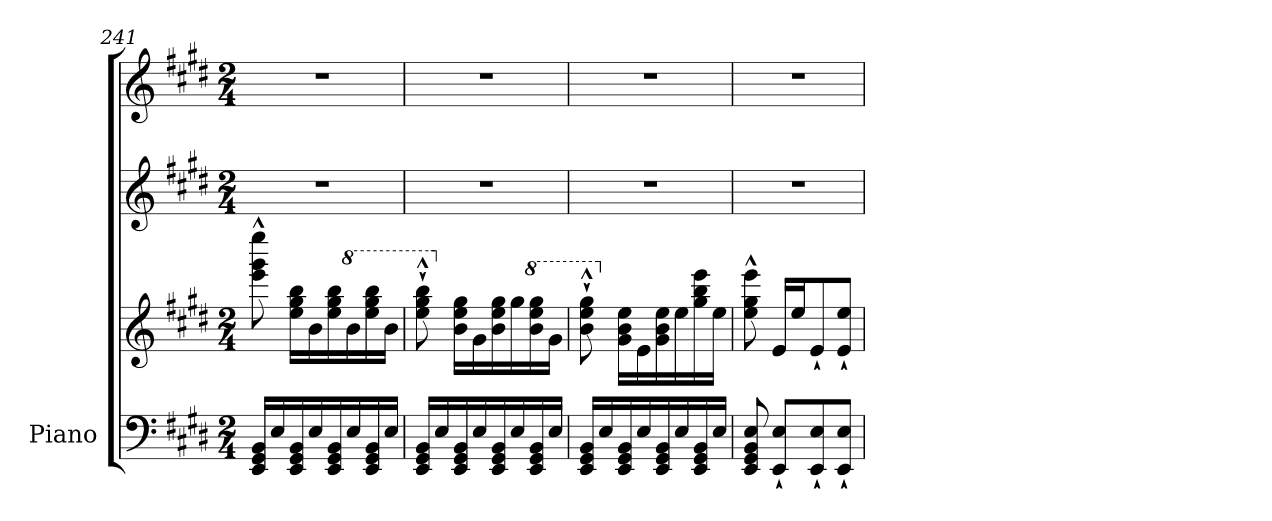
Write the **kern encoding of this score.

**kern	**kern	**kern	**kern
*part1	*part1	*part1	*part1
*staff4	*staff3	*staff2	*staff1
*I"Piano	*	*	*
*I'Pno.	*	*	*
*clefF4	*clefG2	*clefG2	*clefG2
*k[f#c#g#d#]	*k[f#c#g#d#]	*k[f#c#g#d#]	*k[f#c#g#d#]
*M2/4	*M2/4	*M2/4	*M2/4
=241	=241	=241	=241
16EE/ 16GG#/ 16BB/LL	8eee\^^ 8ggg#\^^ 8eeee\^^	2r	2r
16E/	.	.	.
16EE/ 16GG#/ 16BB/	16ee\ 16gg#\ 16bb\LL	.	.
16E/	16b\	.	.
16EE/ 16GG#/ 16BB/	16ee\ 16gg#\ 16bb\	.	.
*	*8va	*	*
16E/	16bb\	.	.
16EE/ 16GG#/ 16BB/	16eee\ 16ggg#\ 16bbb\	.	.
16E/JJ	16bb\JJ	.	.
=242	=242	=242	=242
16EE/ 16GG#/ 16BB/LL	8eee\^^` 8ggg#\^^` 8bbb\^^`	2r	2r
16E/	.	.	.
*	*X8va	*	*
16EE/ 16GG#/ 16BB/	16b\ 16ee\ 16gg#\LL	.	.
16E/	16g#\	.	.
16EE/ 16GG#/ 16BB/	16b\ 16ee\ 16gg#\	.	.
16E/	16gg#\	.	.
*	*8va	*	*
16EE/ 16GG#/ 16BB/	16bb\ 16eee\ 16ggg#\	.	.
16E/JJ	16gg#\JJ	.	.
!!LO:LB:g=z
=243	=243	=243	=243
16EE/ 16GG#/ 16BB/LL	8bb\^^` 8eee\^^` 8ggg#\^^`	2r	2r
16E/	.	.	.
*	*X8va	*	*
16EE/ 16GG#/ 16BB/	16g#\ 16b\ 16ee\LL	.	.
16E/	16e\	.	.
16EE/ 16GG#/ 16BB/	16g#\ 16b\ 16ee\	.	.
16E/	16ee\	.	.
16EE/ 16GG#/ 16BB/	16gg#\ 16bb\ 16eee\	.	.
16E/JJ	16ee\JJ	.	.
=244	=244	=244	=244
8EE/ 8GG#/ 8BB/ 8E/	8ee\^^ 8gg#\^^ 8eee\^^	2r	2r
8EE/` 8E/`L	16e/LL	.	.
.	16ee/J	.	.
8EE/` 8E/`	8e`/	.	.
8EE/` 8E/`J	8e/` 8ee/`J	.	.
=	=	=	=
*-	*-	*-	*-
